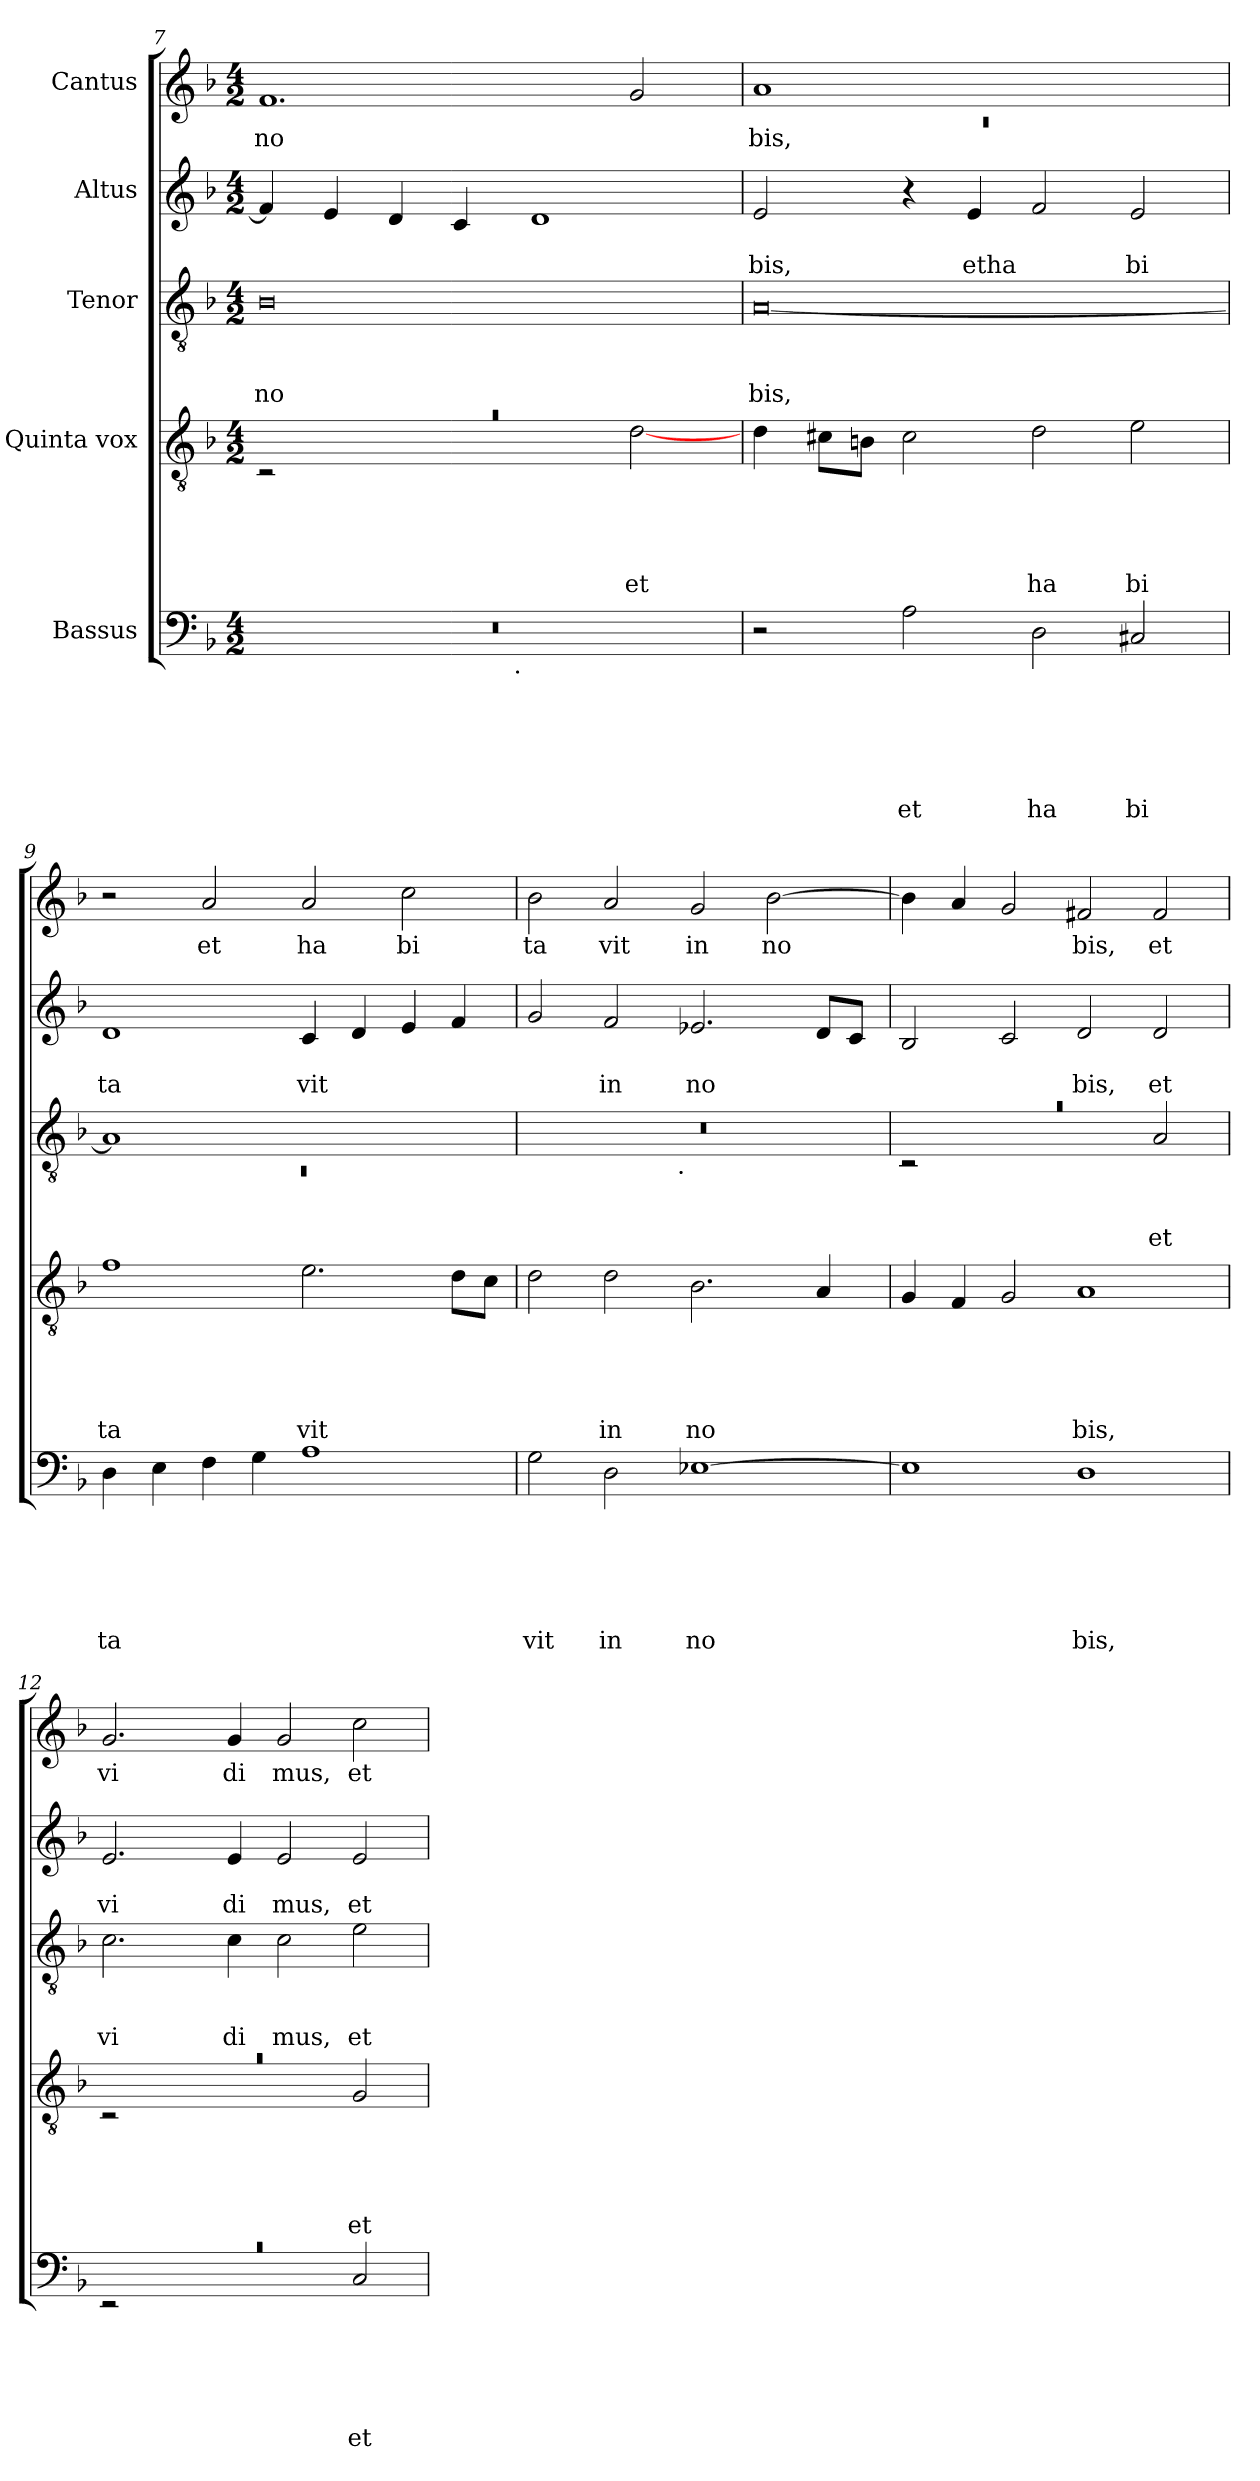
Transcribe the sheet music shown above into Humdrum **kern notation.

**kern	**text	**text	**text	**text	**text	**text	**kern	**text	**text	**text	**text	**text	**kern	**text	**text	**text	**kern	**text	**text	**kern	**text
*part5	*part5	*part5	*part5	*part5	*part5	*part5	*part4	*part4	*part4	*part4	*part4	*part4	*part3	*part3	*part3	*part3	*part2	*part2	*part2	*part1	*part1
*staff5	*staff5	*staff5	*staff5	*staff5	*staff5	*staff5	*staff4	*staff4	*staff4	*staff4	*staff4	*staff4	*staff3	*staff3	*staff3	*staff3	*staff2	*staff2	*staff2	*staff1	*staff1
*I"Bassus	*	*	*	*	*	*	*I"Quinta vox	*	*	*	*	*	*I"Tenor	*	*	*	*I"Altus	*	*	*I"Cantus	*
!!LO:LB:g=z
*clefF4	*	*	*	*	*	*	*clefGv2	*	*	*	*	*	*clefGv2	*	*	*	*clefG2	*	*	*clefG2	*
*ITrd-3c-5	*	*	*	*	*	*	*ITrd-3c-5	*	*	*	*	*	*ITrd-3c-5	*	*	*	*ITrd-3c-5	*	*	*	*
*k[b-e-]	*	*	*	*	*	*	*k[b-e-]	*	*	*	*	*	*k[b-e-]	*	*	*	*k[b-e-]	*	*	*k[b-]	*
*B-:	*	*	*	*	*	*	*B-:	*	*	*	*	*	*B-:	*	*	*	*B-:	*	*	*F:	*
*M4/2	*	*	*	*	*	*	*M4/2	*	*	*	*	*	*M4/2	*	*	*	*M4/2	*	*	*M4/2	*
=7	=7	=7	=7	=7	=7	=7	=7	=7	=7	=7	=7	=7	=7	=7	=7	=7	=7	=7	=7	=7	=7
!	!	!	!	!	!	!	!LO:N:vis=1	!	!	!	!	!	!	!	!	!LO:LY:b	!	!	!	!	!LO:LY:b
*^	*	*	*	*	*	*	*^	*	*	*	*	*	*	*	*	*	*	*	*	*	*
0r	2ryy	.	.	.	.	.	.	0ra	2rC	.	.	.	.	.	0e-	.	.	no	4b-/]	.	.	1.f	no
.	.	.	.	.	.	.	.	.	.	.	.	.	.	.	.	.	.	.	4a/	.	.	.	.
.	4...ryy	.	.	.	.	.	.	.	1ryy	.	.	.	.	.	.	.	.	.	4g/	.	.	.	.
.	.	.	.	.	.	.	.	.	.	.	.	.	.	.	.	.	.	.	4f/	.	.	.	.
!	!LO:TX:b:t=.	!	!	!	!	!	!	!	!	!	!	!	!	!	!	!	!	!	!	!	!	!	!
.	1ryy	.	.	.	.	.	.	.	.	.	.	.	.	.	.	.	.	.	.	.	.	.	.
.	.	.	.	.	.	.	.	.	.	.	.	.	.	.	.	.	.	.	1g	.	.	.	.
!	!	!	!	!	!	!	!	!	!	!	!	!	!	!LO:LY:b	!	!	!	!	!	!	!	!	!
.	.	.	.	.	.	.	.	.	[>2g\	.	.	.	.	et	.	.	.	.	.	.	.	2g/	.
.	32ryy	.	.	.	.	.	.	.	.	.	.	.	.	.	.	.	.	.	.	.	.	.	.
=8	=8	=8	=8	=8	=8	=8	=8	=8	=8	=8	=8	=8	=8	=8	=8	=8	=8	=8	=8	=8	=8	=8	=8
*	*	*	*	*	*	*	*	*	*	*	*	*	*	*	*	*	*	*	*	*	*	*^	*
!	!	!	!	!	!	!	!	!	!	!	!	!	!	!	!	!	!	!LO:LY:b	!	!	!LO:LY:b	!	!LO:N:vis=1	!LO:LY:b
*v	*v	*	*	*	*	*	*	*	*	*	*	*	*	*	*	*	*	*	*	*	*	*	*	*
*	*	*	*	*	*	*	*v	*v	*	*	*	*	*	*	*	*	*	*	*	*	*	*	*
2r	.	.	.	.	.	.	4g\	.	.	.	.	.	[<0d	.	.	bis,	2a/	.	bis,	1a	0rc	bis,
.	.	.	.	.	.	.	8f#X\L	.	.	.	.	.	.	.	.	.	.	.	.	.	.	.
.	.	.	.	.	.	.	8en\J	.	.	.	.	.	.	.	.	.	.	.	.	.	.	.
!	!	!	!	!	!	!LO:LY:b	!	!	!	!	!	!	!	!	!	!	!	!	!	!	!	!
2d\	.	.	.	.	.	et	2f#\	.	.	.	.	.	.	.	.	.	4r	.	.	.	.	.
!	!	!	!	!	!	!	!	!	!	!	!	!	!	!	!	!	!	!	!LO:LY:b	!	!	!
.	.	.	.	.	.	.	.	.	.	.	.	.	.	.	.	.	4a/	.	etha	.	.	.
!	!	!	!	!	!	!LO:LY:b	!	!	!	!	!	!LO:LY:b	!	!	!	!	!	!	!	!	!	!
2G\	.	.	.	.	.	ha	2g\	.	.	.	.	ha	.	.	.	.	2b-/	.	.	1ryy	.	.
!	!	!	!	!	!	!LO:LY:b	!	!	!	!	!	!LO:LY:b	!	!	!	!	!	!	!LO:LY:b	!	!	!
2F#X/	.	.	.	.	.	bi	2a\	.	.	.	.	bi	.	.	.	.	2a/	.	bi	.	.	.
*	*	*	*	*	*	*	*	*	*	*	*	*	*	*	*	*	*	*	*	*v	*v	*
=9	=9	=9	=9	=9	=9	=9	=9	=9	=9	=9	=9	=9	=9	=9	=9	=9	=9	=9	=9	=9	=9
*	*	*	*	*	*	*	*	*	*	*	*	*	*^	*	*	*	*	*	*	*	*
!	!	!	!	!	!	!LO:LY:b	!	!	!	!	!	!LO:LY:b	!	!LO:N:vis=1	!	!	!	!	!	!LO:LY:b	!	!
4G\	.	.	.	.	.	ta	1b-	.	.	.	.	ta	1d]	0rC	.	.	.	1g	.	ta	2r	.
4A\	.	.	.	.	.	.	.	.	.	.	.	.	.	.	.	.	.	.	.	.	.	.
!	!	!	!	!	!	!	!	!	!	!	!	!	!	!	!	!	!	!	!	!	!	!LO:LY:b
4B-\	.	.	.	.	.	.	.	.	.	.	.	.	.	.	.	.	.	.	.	.	2a/	et
4c\	.	.	.	.	.	.	.	.	.	.	.	.	.	.	.	.	.	.	.	.	.	.
!	!	!	!	!	!	!	!	!	!	!	!	!LO:LY:b	!	!	!	!	!	!	!	!LO:LY:b	!	!LO:LY:b
1d	.	.	.	.	.	.	2.a\	.	.	.	.	vit	1ryy	.	.	.	.	4f/	.	vit	2a/	ha
.	.	.	.	.	.	.	.	.	.	.	.	.	.	.	.	.	.	4g/	.	.	.	.
!	!	!	!	!	!	!	!	!	!	!	!	!	!	!	!	!	!	!	!	!	!	!LO:LY:b
.	.	.	.	.	.	.	.	.	.	.	.	.	.	.	.	.	.	4a/	.	.	2cc\	bi
.	.	.	.	.	.	.	8g\L	.	.	.	.	.	.	.	.	.	.	4b-/	.	.	.	.
.	.	.	.	.	.	.	8f\J	.	.	.	.	.	.	.	.	.	.	.	.	.	.	.
=10	=10	=10	=10	=10	=10	=10	=10	=10	=10	=10	=10	=10	=10	=10	=10	=10	=10	=10	=10	=10	=10	=10
!	!	!	!	!	!	!LO:LY:b	!	!	!	!	!	!	!	!	!	!	!	!	!	!	!	!LO:LY:b
2c\	.	.	.	.	.	vit	2g\	.	.	.	.	.	0r	2ryy	.	.	.	2cc/	.	.	2b-\	ta
!	!	!	!	!	!	!LO:LY:b	!	!	!	!	!	!LO:LY:b	!	!	!	!	!	!	!	!LO:LY:b	!	!LO:LY:b
2G\	.	.	.	.	.	in	2g\	.	.	.	.	in	.	4...ryy	.	.	.	2b-/	.	in	2a/	vit
!	!	!	!	!	!	!	!	!	!	!	!	!	!	!LO:TX:b:t=.	!	!	!	!	!	!	!	!
.	.	.	.	.	.	.	.	.	.	.	.	.	.	1ryy	.	.	.	.	.	.	.	.
!	!	!	!	!	!	!LO:LY:b	!	!	!	!	!	!LO:LY:b	!	!	!	!	!	!	!	!LO:LY:b	!	!LO:LY:b
[>1A-X	.	.	.	.	.	no	2.e-\	.	.	.	.	no	.	.	.	.	.	2.a-X/	.	no	2g/	in
!	!	!	!	!	!	!	!	!	!	!	!	!	!	!	!	!	!	!	!	!	!	!LO:LY:b
.	.	.	.	.	.	.	.	.	.	.	.	.	.	.	.	.	.	.	.	.	[>2b-\	no
.	.	.	.	.	.	.	4d/	.	.	.	.	.	.	.	.	.	.	8g/L	.	.	.	.
.	.	.	.	.	.	.	.	.	.	.	.	.	.	.	.	.	.	8f/J	.	.	.	.
.	.	.	.	.	.	.	.	.	.	.	.	.	.	32ryy	.	.	.	.	.	.	.	.
=11	=11	=11	=11	=11	=11	=11	=11	=11	=11	=11	=11	=11	=11	=11	=11	=11	=11	=11	=11	=11	=11	=11
!	!	!	!	!	!	!	!	!	!	!	!	!	!LO:N:vis=1	!	!	!	!	!	!	!	!	!
1A-]	.	.	.	.	.	.	4c/	.	.	.	.	.	0ra	2rC	.	.	.	2e-/	.	.	4b-\]	.
.	.	.	.	.	.	.	4B-/	.	.	.	.	.	.	.	.	.	.	.	.	.	4a/	.
.	.	.	.	.	.	.	2c/	.	.	.	.	.	.	1ryy	.	.	.	2f/	.	.	2g/	.
!	!	!	!	!	!	!LO:LY:b	!	!	!	!	!	!LO:LY:b	!	!	!	!	!	!	!	!LO:LY:b	!	!LO:LY:b
1G	.	.	.	.	.	bis,	1d	.	.	.	.	bis,	.	.	.	.	.	2g/	.	bis,	2f#X/	bis,
!	!	!	!	!	!	!	!	!	!	!	!	!	!	!	!	!	!LO:LY:b	!	!	!LO:LY:b	!	!LO:LY:b
.	.	.	.	.	.	.	.	.	.	.	.	.	.	2d/	.	.	et	2g/	.	et	2f#/	et
=12	=12	=12	=12	=12	=12	=12	=12	=12	=12	=12	=12	=12	=12	=12	=12	=12	=12	=12	=12	=12	=12	=12
!LO:N:vis=1	!	!	!	!	!	!	!LO:N:vis=1	!	!	!	!	!	!	!	!	!	!LO:LY:b	!	!	!LO:LY:b	!	!LO:LY:b
*^	*	*	*	*	*	*	*^	*	*	*	*	*	*v	*v	*	*	*	*	*	*	*	*
0rc	2rEE	.	.	.	.	.	.	0ra	2rC	.	.	.	.	.	2.f\	.	.	vi	2.a/	.	vi	2.g/	vi
.	1ryy	.	.	.	.	.	.	.	1ryy	.	.	.	.	.	.	.	.	.	.	.	.	.	.
!	!	!	!	!	!	!	!	!	!	!	!	!	!	!	!	!	!	!LO:LY:b	!	!	!LO:LY:b	!	!LO:LY:b
.	.	.	.	.	.	.	.	.	.	.	.	.	.	.	4f\	.	.	di	4a/	.	di	4g/	di
!	!	!	!	!	!	!	!	!	!	!	!	!	!	!	!	!	!	!LO:LY:b	!	!	!LO:LY:b	!	!LO:LY:b
.	.	.	.	.	.	.	.	.	.	.	.	.	.	.	2f\	.	.	mus,	2a/	.	mus,	2g/	mus,
!	!	!	!	!	!	!	!LO:LY:b	!	!	!	!	!	!	!LO:LY:b	!	!	!	!LO:LY:b	!	!	!LO:LY:b	!	!LO:LY:b
.	2F/	.	.	.	.	.	et	.	2c/	.	.	.	.	et	2a\	.	.	et	2a/	.	et	2cc\	et
*v	*v	*	*	*	*	*	*	*	*	*	*	*	*	*	*	*	*	*	*	*	*	*	*
*	*	*	*	*	*	*	*v	*v	*	*	*	*	*	*	*	*	*	*	*	*	*	*
=	=	=	=	=	=	=	=	=	=	=	=	=	=	=	=	=	=	=	=	=	=
*-	*-	*-	*-	*-	*-	*-	*-	*-	*-	*-	*-	*-	*-	*-	*-	*-	*-	*-	*-	*-	*-
